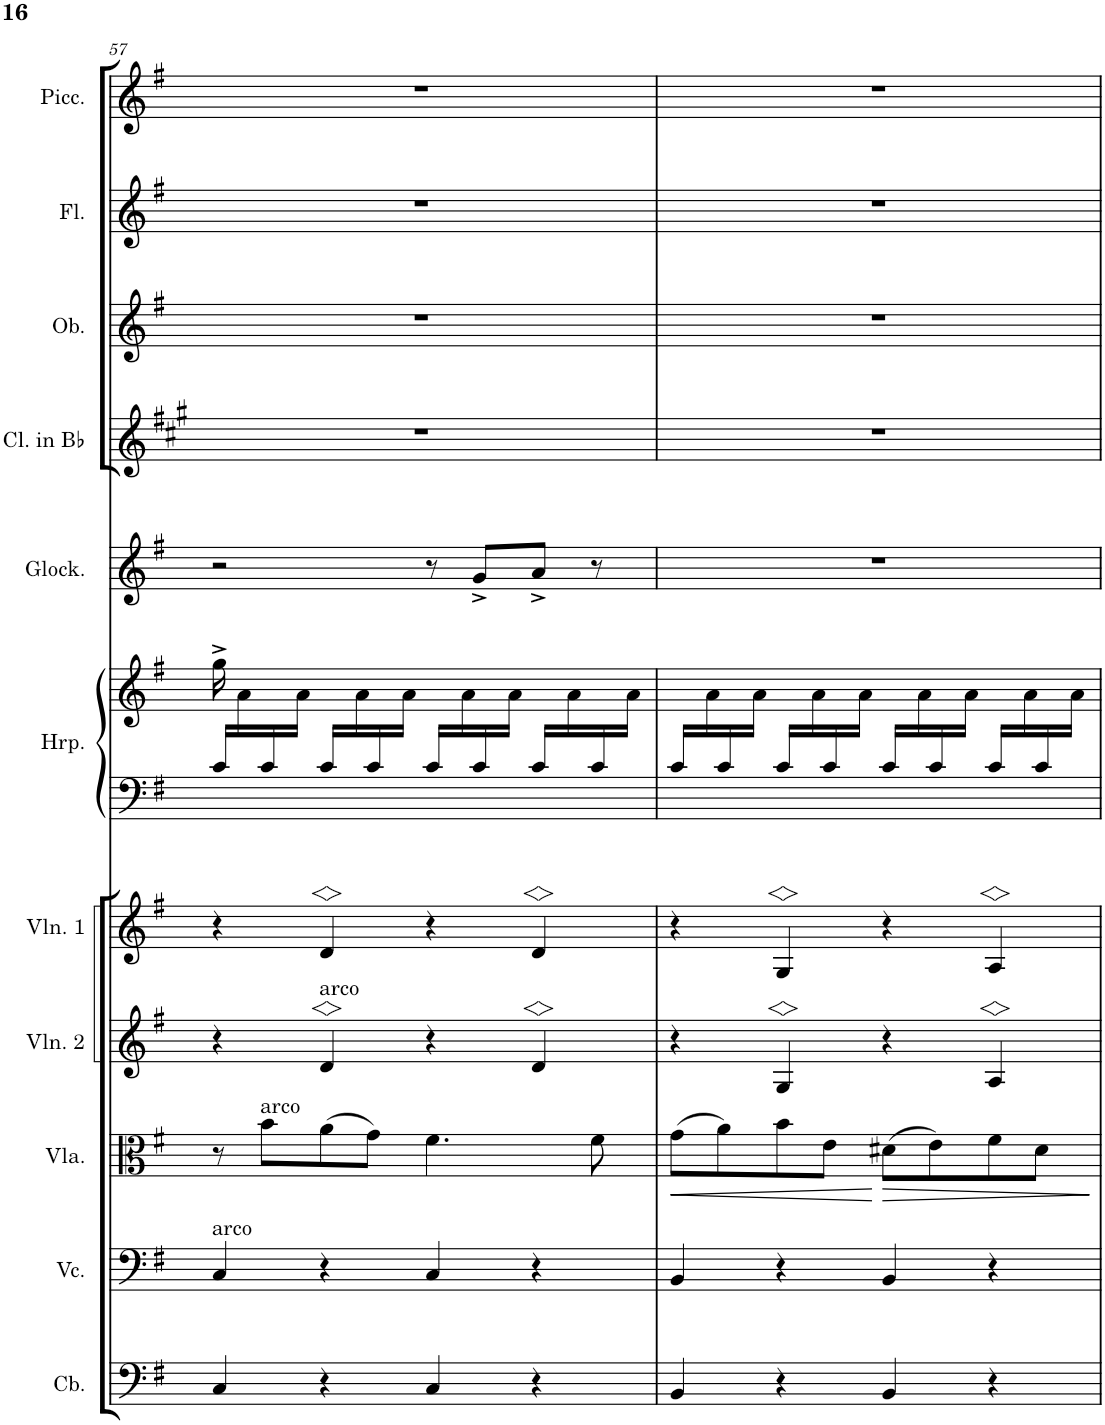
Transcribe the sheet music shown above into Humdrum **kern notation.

**kern	**kern	**kern	**dynam	**kern	**kern	**kern	**kern	**kern	**kern	**kern	**kern	**kern
*part11	*part10	*part9	*part9	*part8	*part7	*part6	*part6	*part5	*part4	*part3	*part2	*part1
*staff12	*staff11	*staff10	*staff10	*staff9	*staff8	*staff7	*staff6	*staff5	*staff4	*staff3	*staff2	*staff1
*I"Contrabass	*I"Violoncello	*I"Viola	*	*I"Violin II	*I"Violin I	*I"Harp	*	*I"Glockenspiel	*I"Clarinet in Bb	*I"Oboe	*I"Flute	*I"Piccolo
*I'Cb.	*I'Vc.	*I'Vla.	*	*I'Vln. 2	*I'Vln. 1	*I'Hrp.	*	*I'Glock.	*I'Cl. in Bb	*I'Ob.	*I'Fl.	*I'Picc.
!!LO:PB:g=z
*clefF4	*clefF4	*clefC3	*	*clefG2	*clefG2	*clefF4	*clefG2	*clefG2	*clefG2	*clefG2	*clefG2	*clefG2
*Trd7c12	*	*	*	*	*	*	*	*Trd-14c-24	*Trd1c2	*	*	*Trd-7c-12
*k[f#]	*k[f#]	*k[f#]	*	*k[f#]	*k[f#]	*k[f#]	*k[f#]	*k[f#]	*k[f#c#g#]	*k[f#]	*k[f#]	*k[f#]
*M4/4	*M4/4	*M4/4	*	*M4/4	*M4/4	*M4/4	*M4/4	*M4/4	*M4/4	*M4/4	*M4/4	*M4/4
=57	=57	=57	=57	=57	=57	=57	=57	=57	=57	=57	=57	=57
*	*	*	*	*	*	*^	*^	*	*	*	*	*
!	!LO:TX:a:t=arco	!	!	!	!	!	!	!	!	!	!	!	!	!
4C/	4C/	8r	.	4r	4r	16c/LL	1ryy	16ryy	16gg^>\	2r	1r	1r	1r	1r
.	.	.	.	.	.	16ryy	.	16a\	2...ryy	.	.	.	.	.
!	!	!LO:TX:a:t=arco	!	!	!	!	!	!	!	!	!	!	!	!
.	.	8b\L	.	.	.	16c/	.	16ryy	.	.	.	.	.	.
.	.	.	.	.	.	16ryy	.	16a\JJ	.	.	.	.	.	.
!	!	!	!	!LO:TX:a:t=arco	!	!	!	!	!	!	!	!	!	!
4r	4r	(8a\	.	4d^>/	4d>/	16c/LL	.	16ryy	.	.	.	.	.	.
.	.	.	.	.	.	16ryy	.	16a\	.	.	.	.	.	.
.	.	8g\J)	.	.	.	16c/	.	16ryy	.	.	.	.	.	.
.	.	.	.	.	.	16ryy	.	16a\JJ	.	.	.	.	.	.
4C/	4C/	4.f#\	.	4r	4r	16c/LL	.	16ryy	.	8r	.	.	.	.
.	.	.	.	.	.	16ryy	.	16a\	.	.	.	.	.	.
.	.	.	.	.	.	16c/	.	16ryy	.	8g^/L	.	.	.	.
.	.	.	.	.	.	16ryy	.	16a\JJ	.	.	.	.	.	.
4r	4r	.	.	4d^>/	4d>/	16c/LL	.	16ryy	.	8a^/J	.	.	.	.
.	.	.	.	.	.	16ryy	.	16a\	.	.	.	.	.	.
.	.	8f#\	.	.	.	16c/	.	16ryy	.	8r	.	.	.	.
.	.	.	.	.	.	16ryy	.	16a\JJ	.	.	.	.	.	.
*	*	*	*	*	*	*	*	*v	*v	*	*	*	*	*
=58	=58	=58	=58	=58	=58	=58	=58	=58	=58	=58	=58	=58	=58
!	!	!	!LO:HP:b	!	!	!	!	!	!	!	!	!	!
4BB/	4BB/	(8g\L	<	4r	4r	16c/LL	1ryy	16ryy	1r	1r	1r	1r	1r
.	.	.	.	.	.	16ryy	.	16a\	.	.	.	.	.
.	.	8a\)	.	.	.	16c/	.	16ryy	.	.	.	.	.
.	.	.	.	.	.	16ryy	.	16a\JJ	.	.	.	.	.
4r	4r	8b\	.	4G^>/	4G>/	16c/LL	.	16ryy	.	.	.	.	.
.	.	.	.	.	.	16ryy	.	16a\	.	.	.	.	.
.	.	8e\J	.	.	.	16c/	.	16ryy	.	.	.	.	.
.	.	.	.	.	.	16ryy	.	16a\JJ	.	.	.	.	.
!	!	!	!LO:HP:n=1:b	!	!	!	!	!	!	!	!	!	!
4BB/	4BB/	(8d#X\L	[ >	4r	4r	16c/LL	.	16ryy	.	.	.	.	.
.	.	.	.	.	.	16ryy	.	16a\	.	.	.	.	.
.	.	8e\)	.	.	.	16c/	.	16ryy	.	.	.	.	.
.	.	.	.	.	.	16ryy	.	16a\JJ	.	.	.	.	.
4r	4r	8f#\	.	4A^>/	4A>/	16c/LL	.	16ryy	.	.	.	.	.
.	.	.	.	.	.	16ryy	.	16a\	.	.	.	.	.
.	.	8d#\J	.	.	.	16c/	.	16ryy	.	.	.	.	.
.	.	.	.	.	.	16ryy	.	16a\JJ	.	.	.	.	.
*	*	*	*	*	*	*v	*v	*	*	*	*	*	*
.	.	.	]	.	.	.	.	.	.	.	.	.
=	=	=	=	=	=	=	=	=	=	=	=	=
*-	*-	*-	*-	*-	*-	*-	*-	*-	*-	*-	*-	*-
